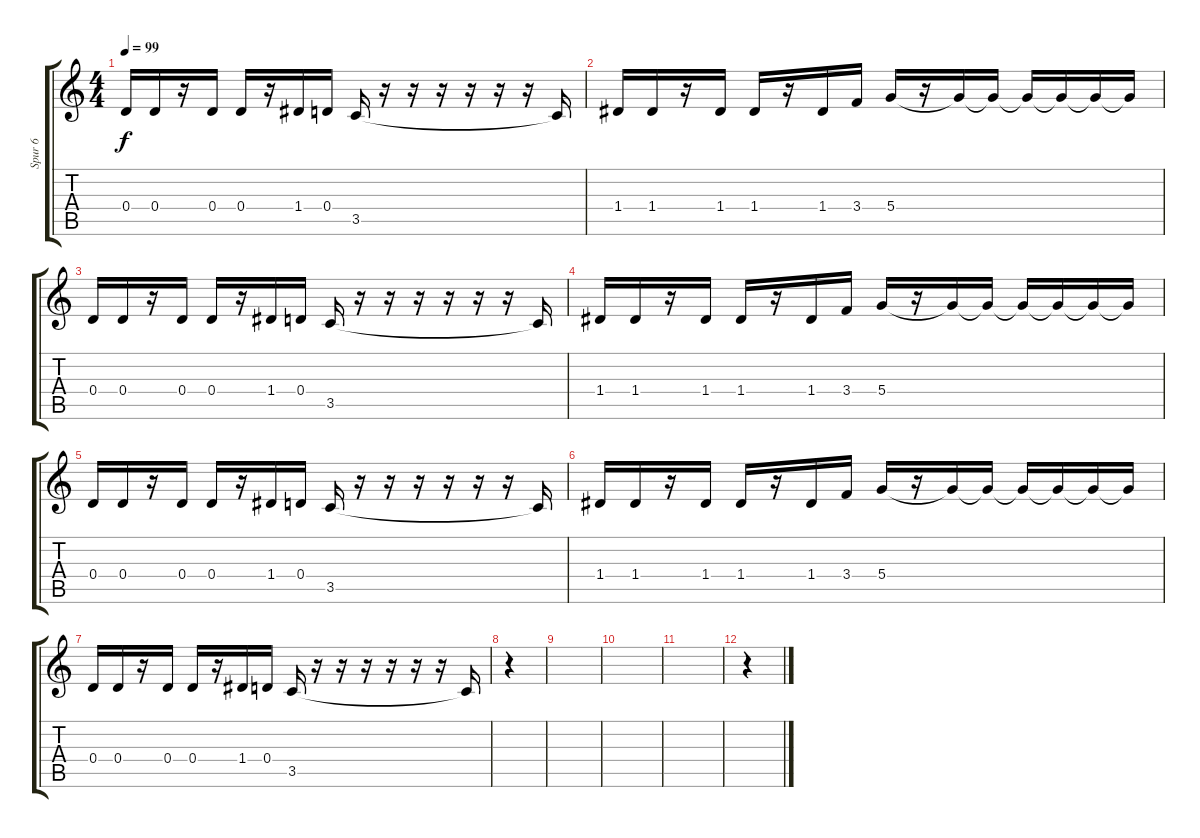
\track ("Spur 6" "Spur 6") {instrument overdrivenguitar}
\staff {score tabs}
\tuning (E4 B3 G3 D3 A2 E2) {hide}
\ts (4 4)
\tempo 99
\clef g2
\ks c
0.4.16{dy f} 0.4.16 r.16 0.4.16 0.4.16 r.16 1.4.16 0.4.16 3.5.16 r.16 r.16 r.16 r.16 r.16 r.16 3.5{t}.16 |
1.4.16 1.4.16 r.16 1.4.16 1.4.16 r.16 1.4.16 3.4.16 5.4.16 r.16 5.4{t}.16 5.4{t}.16 5.4{t}.16 5.4{t}.16 5.4{t}.16 5.4{t}.16 |
0.4.16 0.4.16 r.16 0.4.16 0.4.16 r.16 1.4.16 0.4.16 3.5.16 r.16 r.16 r.16 r.16 r.16 r.16 3.5{t}.16 |
1.4.16 1.4.16 r.16 1.4.16 1.4.16 r.16 1.4.16 3.4.16 5.4.16 r.16 5.4{t}.16 5.4{t}.16 5.4{t}.16 5.4{t}.16 5.4{t}.16 5.4{t}.16 |
0.4.16 0.4.16 r.16 0.4.16 0.4.16 r.16 1.4.16 0.4.16 3.5.16 r.16 r.16 r.16 r.16 r.16 r.16 3.5{t}.16 |
1.4.16 1.4.16 r.16 1.4.16 1.4.16 r.16 1.4.16 3.4.16 5.4.16 r.16 5.4{t}.16 5.4{t}.16 5.4{t}.16 5.4{t}.16 5.4{t}.16 5.4{t}.16 |
0.4.16 0.4.16 r.16 0.4.16 0.4.16 r.16 1.4.16 0.4.16 3.5.16 r.16 r.16 r.16 r.16 r.16 r.16 3.5{t}.16 |
r.4 |
|
|
|
r.4
